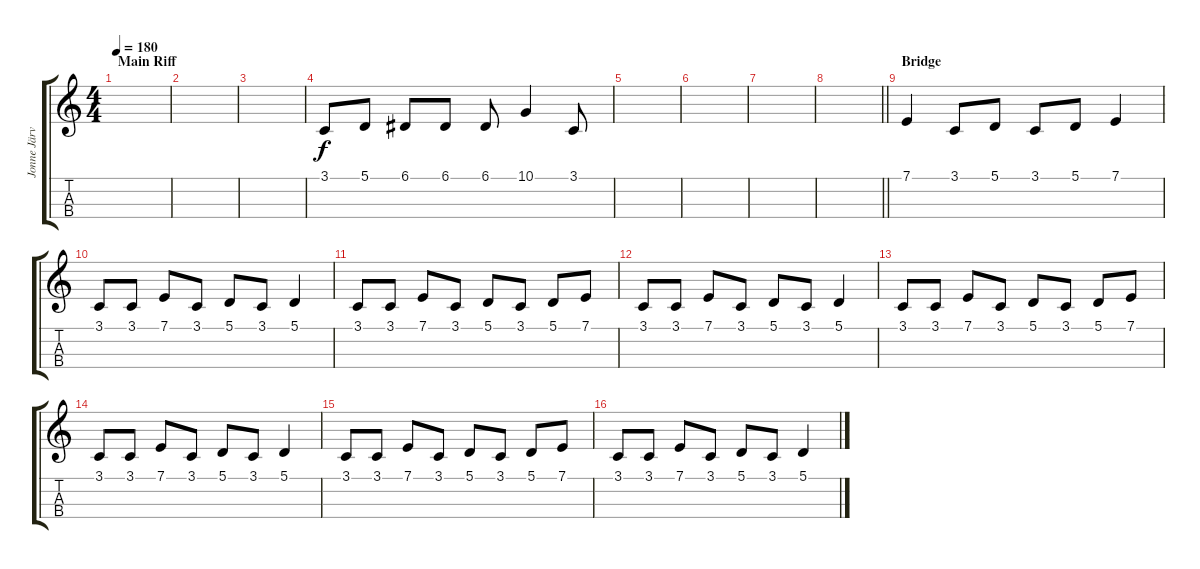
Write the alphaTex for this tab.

\track ("Jonne Järvelä" "Jonne Järv") {instrument lead6voice}
\staff {score tabs}
\tuning (A3 D3 G2 C2) {hide}
\ts (4 4)
\section ("" "Main Riff")
\tempo 180
\clef g2
\ks c
|
|
|
3.1.8 5.1.8 6.1.8 6.1.8 6.1.8 10.1.4 3.1.8 |
|
|
|
\barLineRight lightlight
|
\section ("" "Bridge")
7.1.4 3.1.8 5.1.8 3.1.8 5.1.8 7.1.4 |
3.1.8 3.1.8 7.1.8 3.1.8 5.1.8 3.1.8 5.1.4 |
3.1.8 3.1.8 7.1.8 3.1.8 5.1.8 3.1.8 5.1.8 7.1.8 |
3.1.8 3.1.8 7.1.8 3.1.8 5.1.8 3.1.8 5.1.4 |
3.1.8 3.1.8 7.1.8 3.1.8 5.1.8 3.1.8 5.1.8 7.1.8 |
3.1.8 3.1.8 7.1.8 3.1.8 5.1.8 3.1.8 5.1.4 |
3.1.8 3.1.8 7.1.8 3.1.8 5.1.8 3.1.8 5.1.8 7.1.8 |
3.1.8 3.1.8 7.1.8 3.1.8 5.1.8 3.1.8 5.1.4
